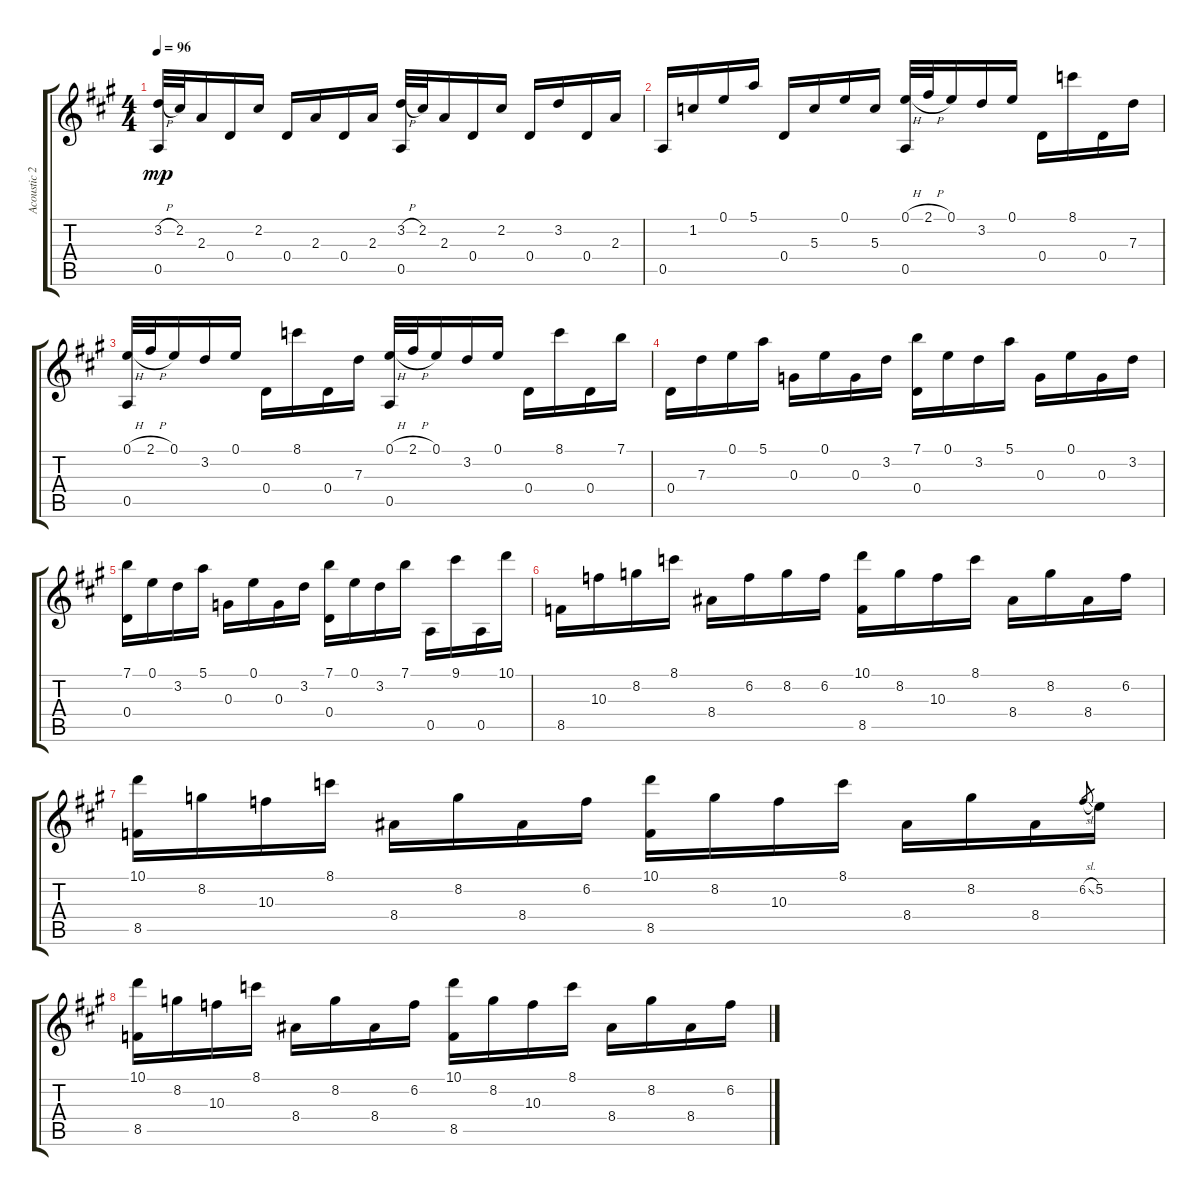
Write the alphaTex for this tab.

\track ("Acoustic 2 - Criss Oliva" "Acoustic 2") {instrument acousticguitarsteel}
\staff {score tabs}
\tuning (E4 B3 G3 D3 A2 E2) {hide}
\ts (4 4)
\tempo 96
\clef g2
\ks a
(3.2{h} 0.5).32{dy mp} 2.2.32 2.3.16 0.4.16 2.2.16 0.4.16 2.3.16 0.4.16 2.3.16 (3.2{h} 0.5).32 2.2.32 2.3.16 0.4.16 2.2.16 0.4.16 3.2.16 0.4.16 2.3.16 |
0.5.16 1.2.16 0.1.16 5.1.16 0.4.16 5.3.16 0.1.16 5.3.16 (0.1{h} 0.5).32 2.1{h}.32 0.1.16 3.2.16 0.1.16 0.4.16 8.1.16 0.4.16 7.3.16 |
(0.1{h} 0.5).32 2.1{h}.32 0.1.16 3.2.16 0.1.16 0.4.16 8.1.16 0.4.16 7.3.16 (0.1{h} 0.5).32 2.1{h}.32 0.1.16 3.2.16 0.1.16 0.4.16 8.1.16 0.4.16 7.1.16 |
0.4.16 7.3.16 0.1.16 5.1.16 0.3.16 0.1.16 0.3.16 3.2.16 (7.1 0.4).16 0.1.16 3.2.16 5.1.16 0.3.16 0.1.16 0.3.16 3.2.16 |
(7.1 0.4).16 0.1.16 3.2.16 5.1.16 0.3.16 0.1.16 0.3.16 3.2.16 (7.1 0.4).16 0.1.16 3.2.16 7.1.16 0.5.16 9.1.16 0.5.16 10.1.16 |
8.5.16 10.3.16 8.2.16 8.1.16 8.4.16 6.2.16 8.2.16 6.2.16 (10.1 8.5).16 8.2.16 10.3.16 8.1.16 8.4.16 8.2.16 8.4.16 6.2.16 |
(10.1 8.5).16 8.2.16 10.3.16 8.1.16 8.4.16 8.2.16 8.4.16 6.2.16 (10.1 8.5).16 8.2.16 10.3.16 8.1.16 8.4.16 8.2.16 8.4.16 6.2{sl}.8{gr} 5.2.16 |
(10.1 8.5).16 8.2.16 10.3.16 8.1.16 8.4.16 8.2.16 8.4.16 6.2.16 (10.1 8.5).16 8.2.16 10.3.16 8.1.16 8.4.16 8.2.16 8.4.16 6.2.16
